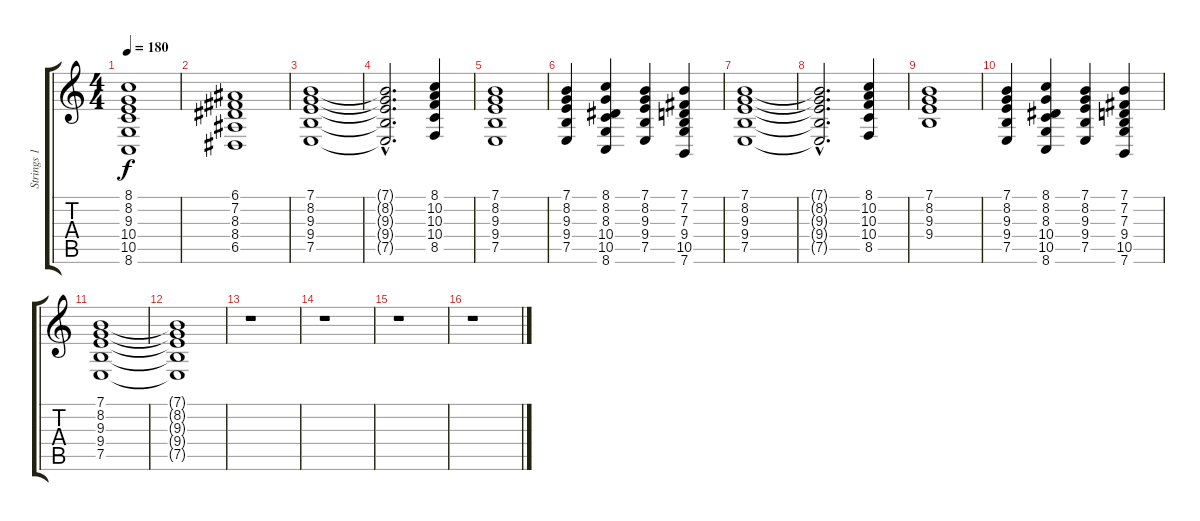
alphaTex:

\track ("Strings 1" "Strings 1") {instrument stringensemble1}
\staff {score tabs}
\tuning (E4 B3 G3 D3 A2 E2) {hide}
\ts (4 4)
\tempo 180
\clef g2
\ks c
(8.1 8.2 9.3 10.4 10.5 8.6).1{dy f} |
(6.1 7.2 8.3 8.4 6.5).1 |
(7.1 8.2 9.3 9.4 7.5).1 |
(7.1{hac t} 8.2{hac t} 9.3{hac t} 9.4{hac t} 7.5{hac t}).2{d} (8.1 10.2 10.3 10.4 8.5).4 |
(7.1 8.2 9.3 9.4 7.5).1 |
(7.1 8.2 9.3 9.4 7.5).4 (8.1 8.2 8.3 10.4 10.5 8.6).4 (7.1 8.2 9.3 9.4 7.5).4 (7.1 7.2 7.3 9.4 10.5 7.6).4 |
(7.1 8.2 9.3 9.4 7.5).1 |
(7.1{hac t} 8.2{hac t} 9.3{hac t} 9.4{hac t} 7.5{hac t}).2{d} (8.1 10.2 10.3 10.4 8.5).4 |
(7.1 8.2 9.3 9.4).1 |
(7.1 8.2 9.3 9.4 7.5).4 (8.1 8.2 8.3 10.4 10.5 8.6).4 (7.1 8.2 9.3 9.4 7.5).4 (7.1 7.2 7.3 9.4 10.5 7.6).4 |
(7.1 8.2 9.3 9.4 7.5).1 |
(7.1{t} 8.2{t} 9.3{t} 9.4{t} 7.5{t}).1{volume 0} |
r.1{volume 12} |
r.1 |
r.1 |
r.1
